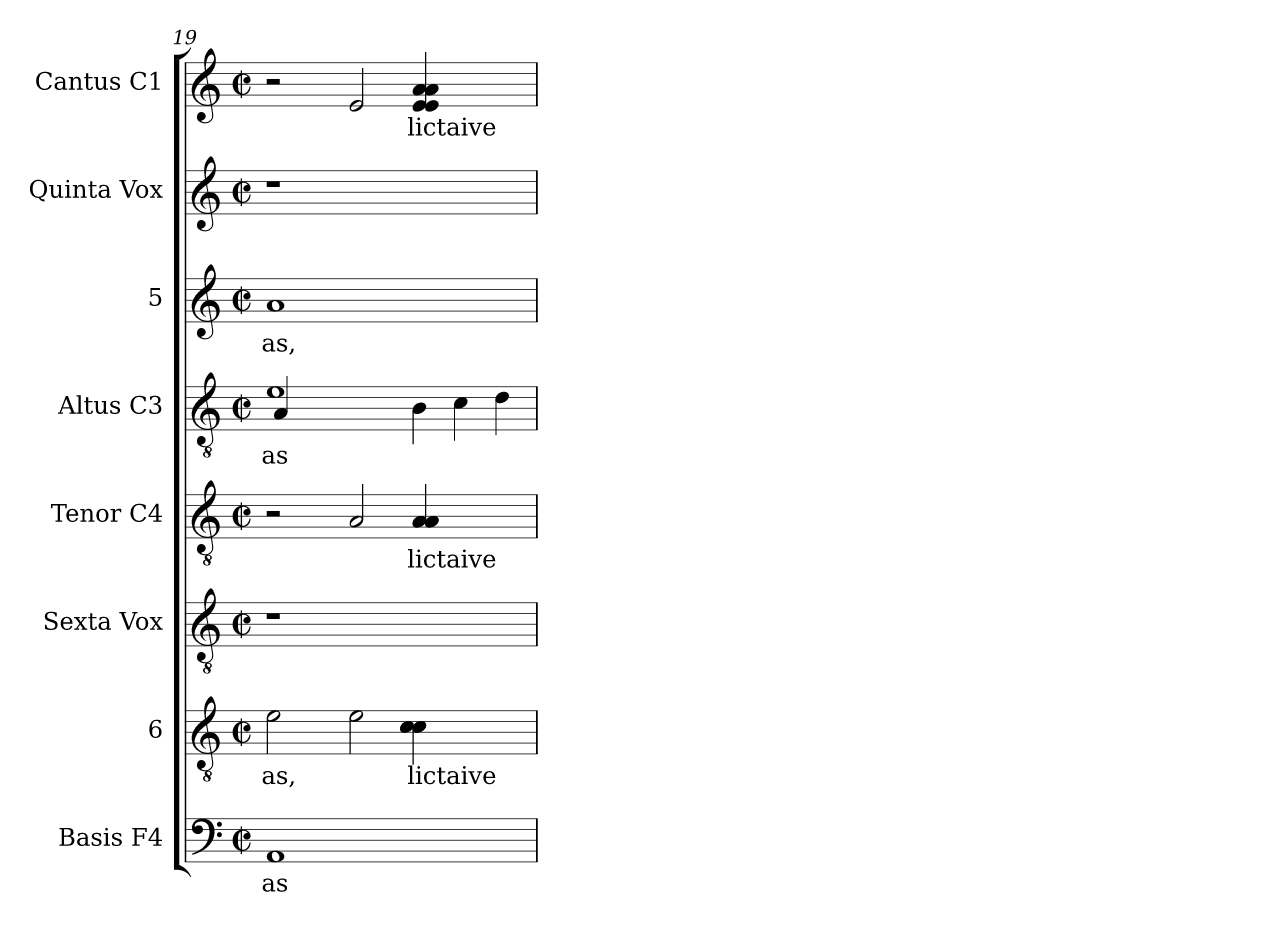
**kern	**text	**kern	**text	**kern	**kern	**text	**kern	**text	**kern	**text	**kern	**kern	**text
*part8	*part8	*part7	*part7	*part6	*part5	*part5	*part4	*part4	*part3	*part3	*part2	*part1	*part1
*staff8	*staff8	*staff7	*staff7	*staff6	*staff5	*staff5	*staff4	*staff4	*staff3	*staff3	*staff2	*staff1	*staff1
*I"Basis  F4	*	*I"6	*	*I"Sexta  Vox	*I"Tenor  C4	*	*I"Altus  C3	*	*I"5	*	*I"Quinta  Vox	*I"Cantus  C1	*
*I'B	*	*	*	*	*I'T	*	*I'A	*	*	*	*	*I'C	*
*clefF4	*	*clefGv2	*	*clefGv2	*clefGv2	*	*clefGv2	*	*clefG2	*	*clefG2	*clefG2	*
*k[]	*	*k[]	*	*k[]	*k[]	*	*k[]	*	*k[]	*	*k[]	*k[]	*
*C:	*	*C:	*	*C:	*C:	*	*C:	*	*C:	*	*C:	*C:	*
*M2/2	*	*M2/2	*	*M2/2	*M2/2	*	*M2/2	*	*M2/2	*	*M2/2	*M2/2	*
*met(c|)	*	*met(c|)	*	*met(c|)	*met(c|)	*	*met(c|)	*	*met(c|)	*	*met(c|)	*met(c|)	*
=19	=19	=19	=19	=19	=19	=19	=19	=19	=19	=19	=19	=19	=19
!	!LO:LY:b:cj	!	!LO:LY:b:cj	!	!	!	!	!LO:LY:b:cj	!	!LO:LY:b:cj	!	!	!
*	*	*	*	*	*	*	*^	*	*	*	*	*	*
1AA	-as	2e\	-as,	1r	2r	.	1e	4A/	-as	1a	-as,	1r	2r	.
.	.	.	.	.	.	.	.	1.ryy	.	.	.	.	.	.
.	.	2e\	.	.	2A/	.	.	.	.	.	.	.	2e/	.
!	!	!	!LO:LY:b:cj	!	!	!LO:LY:b:cj	!	!	!LO:LY:b:cj	!	!	!	!	!LO:LY:b:cj
2.ryy	.	4c\ 4c\ 4c\ 4c\	lictaive-	2.ryy	4A/ 4A/ 4A/ 4A/	lictaive-	4B\	.	.	2.ryy	.	2.ryy	4a/ 4e/ 4e/ 4a/	lictaive-
!	!	!	!	!	!	!	!	!	!LO:LY:b:cj	!	!	!	!	!
.	.	2ryy	.	.	2ryy	.	4c\	.	.	.	.	.	2ryy	.
!	!	!	!	!	!	!	!	!	!LO:LY:b:cj	!	!	!	!	!
.	.	.	.	.	.	.	4d\	.	.	.	.	.	.	.
*	*	*	*	*	*	*	*v	*v	*	*	*	*	*	*
=	=	=	=	=	=	=	=	=	=	=	=	=	=
*-	*-	*-	*-	*-	*-	*-	*-	*-	*-	*-	*-	*-	*-
